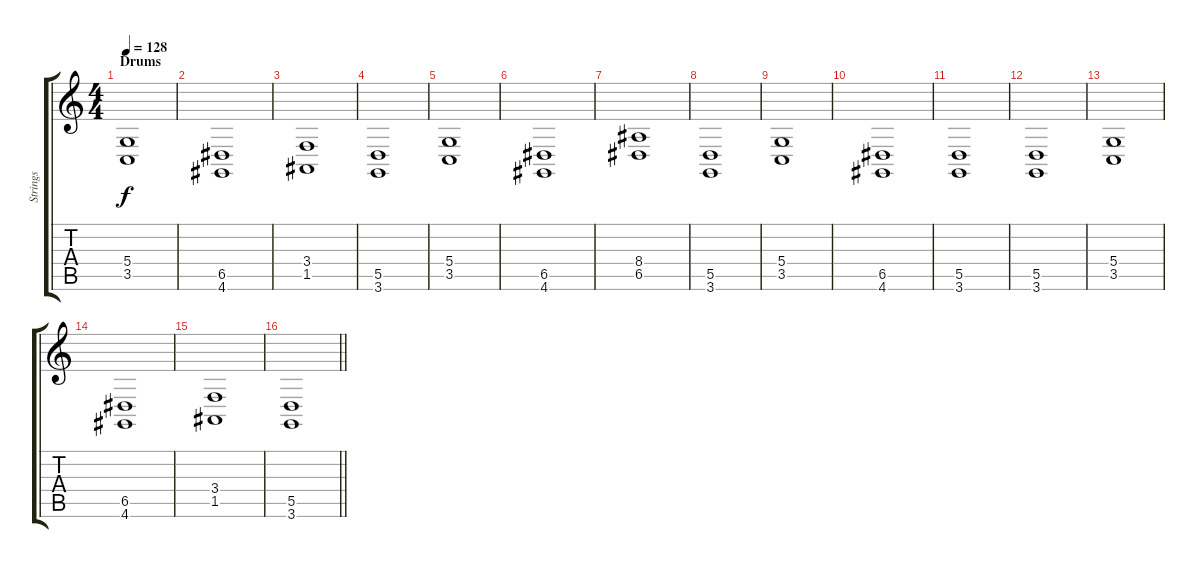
\track ("Strings" "Strings") {instrument stringensemble1}
\staff {score tabs}
\tuning (E4 B3 G3 D3 A2 E2) {hide}
\ts (4 4)
\section ("" "Drums")
\tempo 128
\clef g2
\ks c
(5.4 3.5).1{dy f} |
(6.5 4.6).1 |
(3.4 1.5).1 |
(5.5 3.6).1 |
(5.4 3.5).1 |
(6.5 4.6).1 |
(8.4 6.5).1 |
(5.5 3.6).1 |
(5.4 3.5).1 |
(6.5 4.6).1 |
(5.5 3.6).1 |
(5.5 3.6).1 |
(5.4 3.5).1 |
(6.5 4.6).1 |
(3.4 1.5).1 |
\barLineRight lightlight
(5.5 3.6).1
